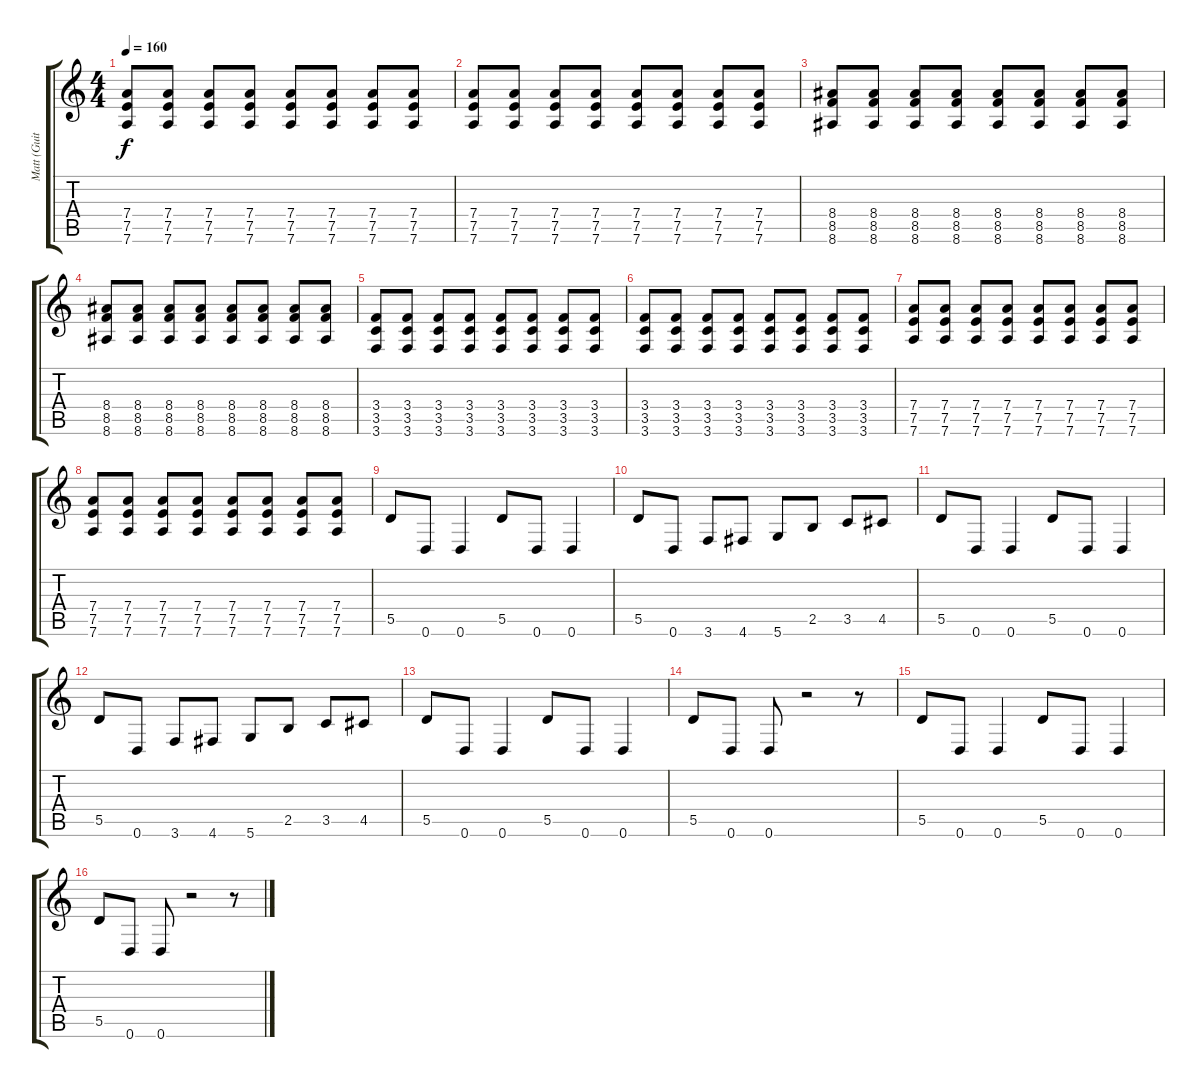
\track ("Matt (Guitar2)" "Matt (Guit") {instrument distortionguitar}
\staff {score tabs}
\tuning (E4 B3 G3 D3 A2 D2) {hide}
\ts (4 4)
\tempo 160
\clef g2
\ks c
(7.4 7.5 7.6).8{dy f} (7.4 7.5 7.6).8 (7.4 7.5 7.6).8 (7.4 7.5 7.6).8 (7.4 7.5 7.6).8 (7.4 7.5 7.6).8 (7.4 7.5 7.6).8 (7.4 7.5 7.6).8 |
(7.4 7.5 7.6).8 (7.4 7.5 7.6).8 (7.4 7.5 7.6).8 (7.4 7.5 7.6).8 (7.4 7.5 7.6).8 (7.4 7.5 7.6).8 (7.4 7.5 7.6).8 (7.4 7.5 7.6).8 |
(8.4 8.5 8.6).8 (8.4 8.5 8.6).8 (8.4 8.5 8.6).8 (8.4 8.5 8.6).8 (8.4 8.5 8.6).8 (8.4 8.5 8.6).8 (8.4 8.5 8.6).8 (8.4 8.5 8.6).8 |
(8.4 8.5 8.6).8 (8.4 8.5 8.6).8 (8.4 8.5 8.6).8 (8.4 8.5 8.6).8 (8.4 8.5 8.6).8 (8.4 8.5 8.6).8 (8.4 8.5 8.6).8 (8.4 8.5 8.6).8 |
(3.4 3.5 3.6).8 (3.4 3.5 3.6).8 (3.4 3.5 3.6).8 (3.4 3.5 3.6).8 (3.4 3.5 3.6).8 (3.4 3.5 3.6).8 (3.4 3.5 3.6).8 (3.4 3.5 3.6).8 |
(3.4 3.5 3.6).8 (3.4 3.5 3.6).8 (3.4 3.5 3.6).8 (3.4 3.5 3.6).8 (3.4 3.5 3.6).8 (3.4 3.5 3.6).8 (3.4 3.5 3.6).8 (3.4 3.5 3.6).8 |
(7.4 7.5 7.6).8 (7.4 7.5 7.6).8 (7.4 7.5 7.6).8 (7.4 7.5 7.6).8 (7.4 7.5 7.6).8 (7.4 7.5 7.6).8 (7.4 7.5 7.6).8 (7.4 7.5 7.6).8 |
(7.4 7.5 7.6).8 (7.4 7.5 7.6).8 (7.4 7.5 7.6).8 (7.4 7.5 7.6).8 (7.4 7.5 7.6).8 (7.4 7.5 7.6).8 (7.4 7.5 7.6).8 (7.4 7.5 7.6).8 |
5.5.8{volume 13} 0.6.8 0.6.4 5.5.8 0.6.8 0.6.4 |
5.5.8 0.6.8 3.6.8 4.6.8 5.6.8 2.5.8 3.5.8 4.5.8 |
5.5.8 0.6.8 0.6.4 5.5.8 0.6.8 0.6.4 |
5.5.8 0.6.8 3.6.8 4.6.8 5.6.8 2.5.8 3.5.8 4.5.8 |
5.5.8 0.6.8 0.6.4 5.5.8 0.6.8 0.6.4 |
5.5.8 0.6.8 0.6.8 r.2 r.8 |
5.5.8 0.6.8 0.6.4 5.5.8 0.6.8 0.6.4 |
5.5.8 0.6.8 0.6.8 r.2 r.8
